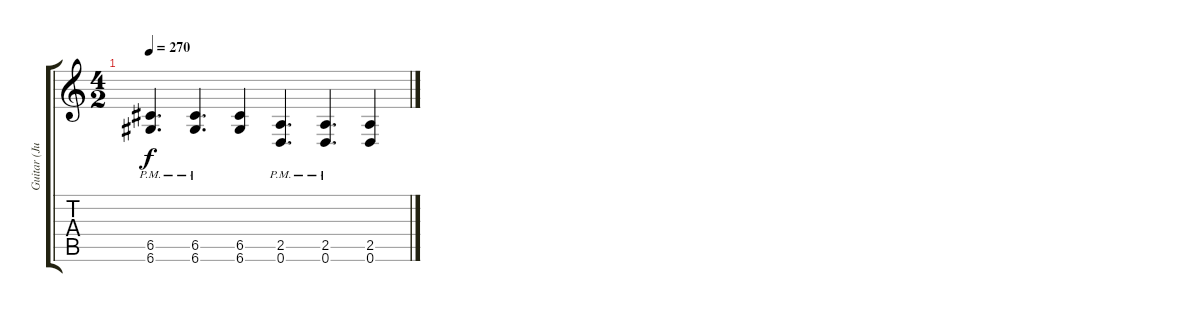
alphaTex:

\track ("Guitar (Juha)" "Guitar (Ju") {instrument distortionguitar}
\staff {score tabs}
\tuning (D4 A3 F3 C3 G2 D2) {hide}
\ts (4 2)
\tempo 270
\clef g2
\ks c
(6.5{pm} 6.6{pm}).4{d dy f} (6.5{pm} 6.6{pm}).4{d} (6.5 6.6).4 (2.5{pm} 0.6{pm}).4{d} (2.5{pm} 0.6{pm}).4{d} (2.5 0.6).4
